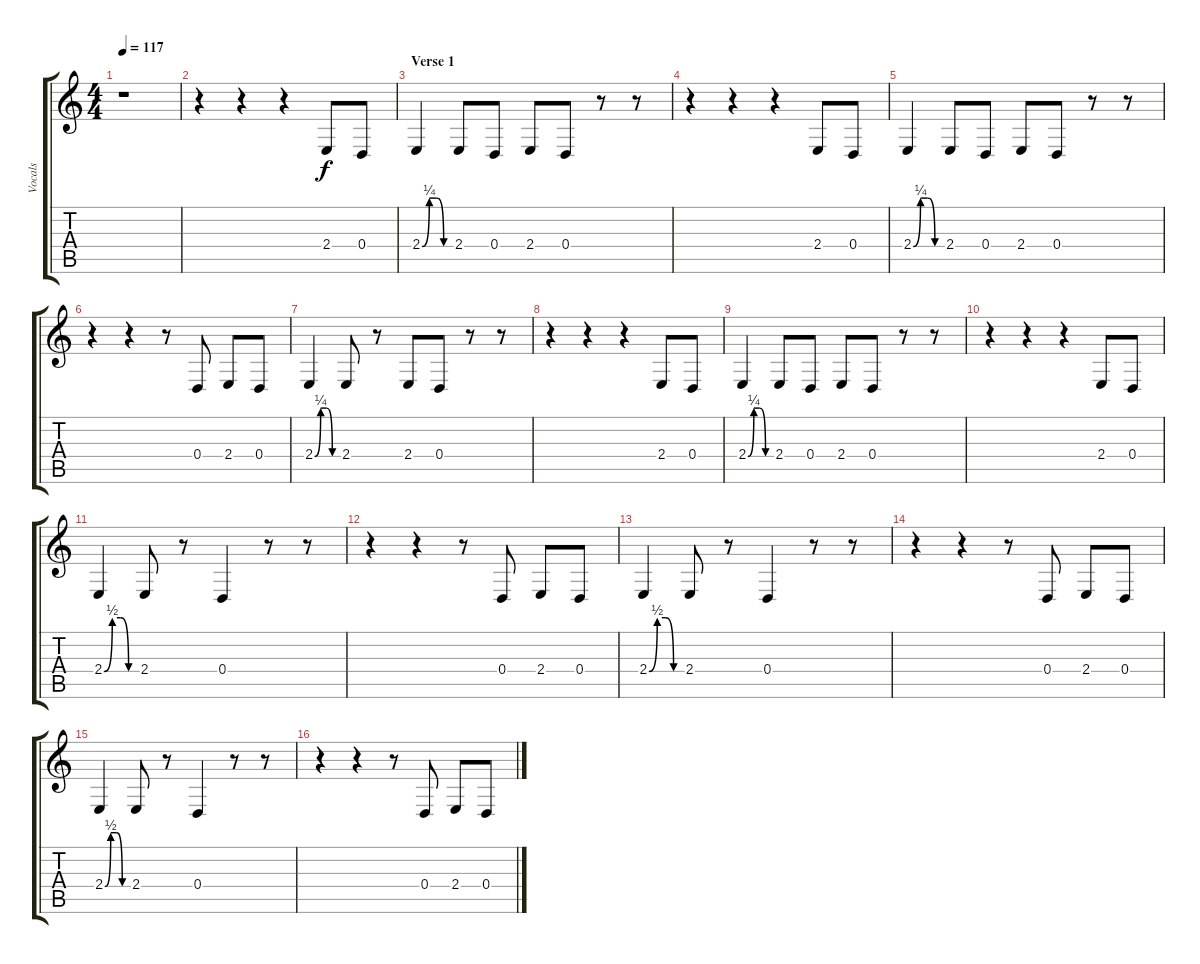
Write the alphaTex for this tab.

\track ("Vocals" "Vocals") {instrument tenorsax}
\staff {score tabs}
\tuning (E4 B3 G3 D3 A2 E2) {hide}
\ts (4 4)
\tempo 117
\clef g2
\ks c
r.1{dy f instrument tenorsax} |
r.4 r.4 r.4 2.4.8 0.4.8 |
\section ("" "Verse 1")
2.4{be (custom 0 0 15 1 30 1 45 0 60 0)}.4 2.4.8 0.4.8 2.4.8 0.4.8 r.8 r.8 |
r.4 r.4 r.4 2.4.8 0.4.8 |
2.4{be (custom 0 0 15 1 30 1 45 0 60 0)}.4 2.4.8 0.4.8 2.4.8 0.4.8 r.8 r.8 |
r.4 r.4 r.8 0.4.8 2.4.8 0.4.8 |
2.4{be (custom 0 0 15 1 30 1 45 0 60 0)}.4 2.4.8 r.8 2.4.8 0.4.8 r.8 r.8 |
r.4 r.4 r.4 2.4.8 0.4.8 |
2.4{be (custom 0 0 15 1 30 1 45 0 60 0)}.4 2.4.8 0.4.8 2.4.8 0.4.8 r.8 r.8 |
r.4 r.4 r.4 2.4.8 0.4.8 |
2.4{be (custom 0 0 15 2 30 2 45 0 60 0)}.4 2.4.8 r.8 0.4.4 r.8 r.8 |
r.4 r.4 r.8 0.4.8 2.4.8 0.4.8 |
2.4{be (custom 0 0 15 2 30 2 45 0 60 0)}.4 2.4.8 r.8 0.4.4 r.8 r.8 |
r.4 r.4 r.8 0.4.8 2.4.8 0.4.8 |
2.4{be (custom 0 0 15 2 30 2 45 0 60 0)}.4 2.4.8 r.8 0.4.4 r.8 r.8 |
r.4 r.4 r.8 0.4.8 2.4.8 0.4.8
